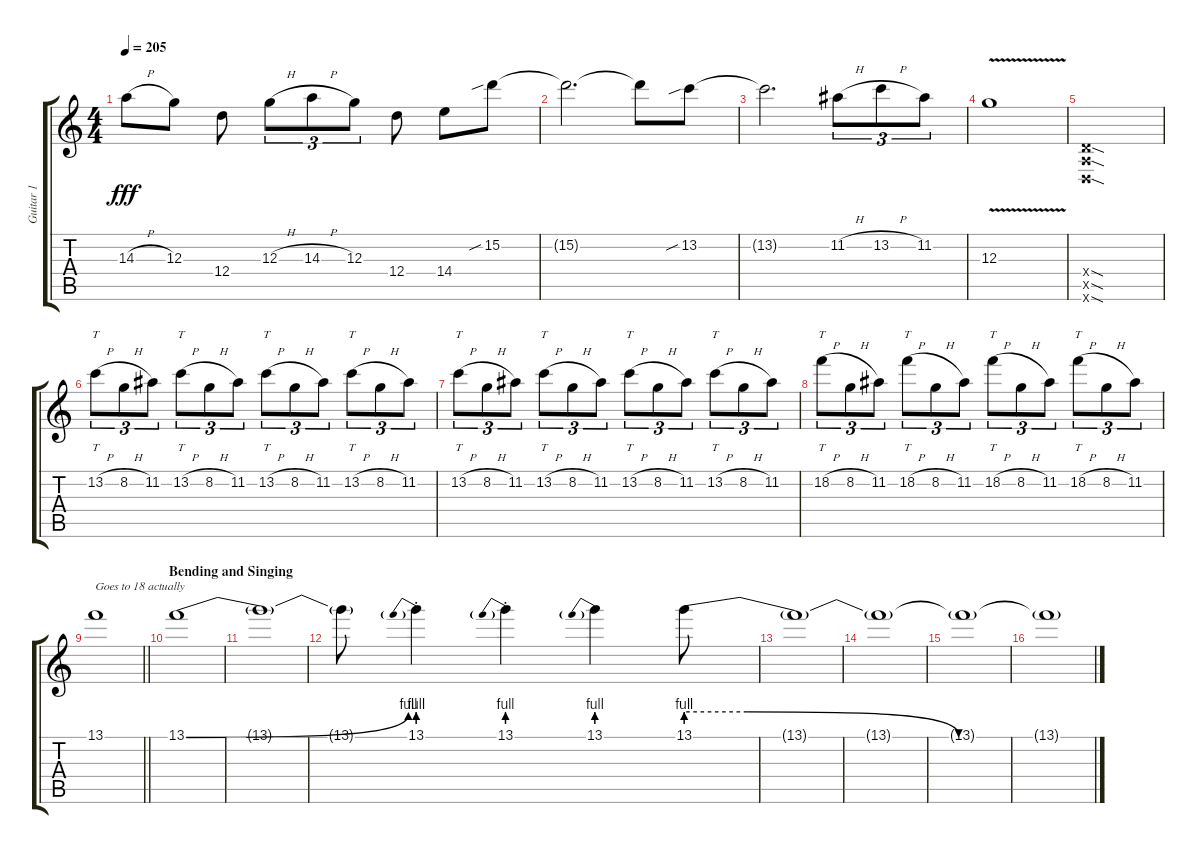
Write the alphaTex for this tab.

\track ("Guitar 1" "Guitar 1") {instrument distortionguitar}
\staff {score tabs}
\tuning (E4 B3 G3 D3 A2 D2) {hide}
\ts (4 4)
\tempo 205
\clef g2
\ks c
14.3{h}.8{dy fff} 12.3.8 12.4.8 12.3{h}.8{tu (3 2)} 14.3{h}.8{tu (3 2)} 12.3.8{tu (3 2)} 12.4.8 14.4.8 15.2{sib}.8 |
15.2{t}.2{d} 15.2{t}.8 13.2{sib}.8 |
13.2{t}.2{d} 11.2{h}.8{tu (3 2)} 13.2{h}.8{tu (3 2)} 11.2.8{tu (3 2)} |
12.3{v}.1 |
(0.4{sod x} 0.5{sod x} 0.6{sod x}).1 |
13.2{h}.8{tt tu (3 2)} 8.2{h}.8{tu (3 2)} 11.2.8{tu (3 2)} 13.2{h}.8{tt tu (3 2)} 8.2{h}.8{tu (3 2)} 11.2.8{tu (3 2)} 13.2{h}.8{tt tu (3 2)} 8.2{h}.8{tu (3 2)} 11.2.8{tu (3 2)} 13.2{h}.8{tt tu (3 2)} 8.2{h}.8{tu (3 2)} 11.2.8{tu (3 2)} |
13.2{h}.8{tt tu (3 2)} 8.2{h}.8{tu (3 2)} 11.2.8{tu (3 2)} 13.2{h}.8{tt tu (3 2)} 8.2{h}.8{tu (3 2)} 11.2.8{tu (3 2)} 13.2{h}.8{tt tu (3 2)} 8.2{h}.8{tu (3 2)} 11.2.8{tu (3 2)} 13.2{h}.8{tt tu (3 2)} 8.2{h}.8{tu (3 2)} 11.2.8{tu (3 2)} |
18.2{h}.8{tt tu (3 2)} 8.2{h}.8{tu (3 2)} 11.2.8{tu (3 2)} 18.2{h}.8{tt tu (3 2)} 8.2{h}.8{tu (3 2)} 11.2.8{tu (3 2)} 18.2{h}.8{tt tu (3 2)} 8.2{h}.8{tu (3 2)} 11.2.8{tu (3 2)} 18.2{h}.8{tt tu (3 2)} 8.2{h}.8{tu (3 2)} 11.2.8{tu (3 2)} |
\barLineRight lightlight
13.1.1{txt "Goes to 18 actually"} |
\section ("" "Bending and Singing")
13.1{be (bend 0 0 60 4)}.1 |
13.1{t}.1 |
13.1{t}.8 13.1{be (prebend 0 4 60 4) st}.4 13.1{be (prebend 0 4 60 4) st}.4 13.1{be (prebend 0 4 60 4)}.4 13.1{be (custom 0 4 9 4 40 0 60 0)}.8 |
13.1{t}.1 |
13.1{t}.1 |
13.1{t}.1 |
13.1{t}.1
